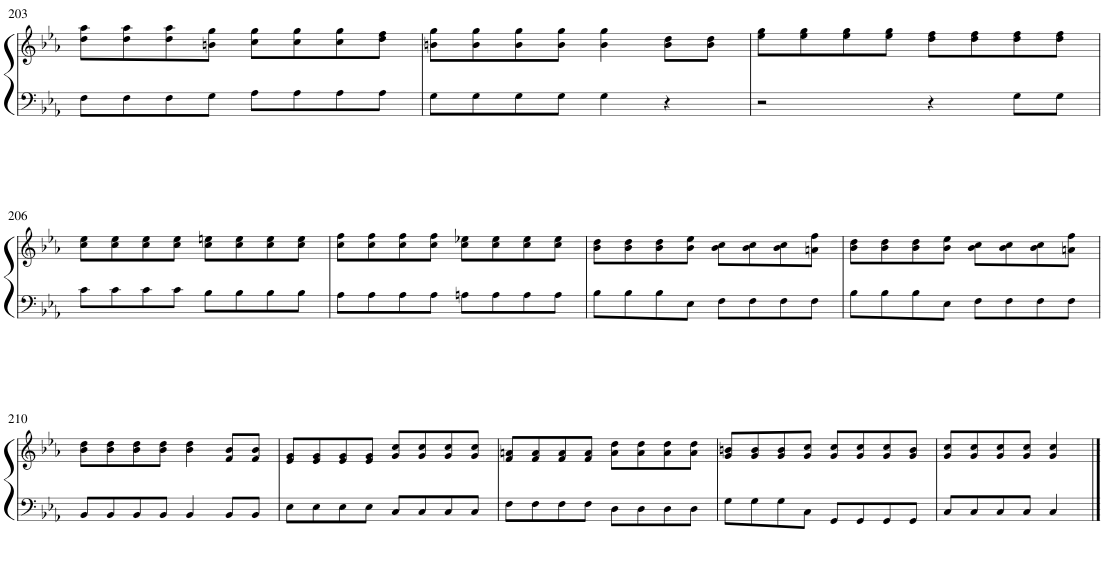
**kern	**kern
*part1	*part1
*staff2	*staff1
*I"Violoncellos	*
!!LO:PB:g=z
*clefF4	*clefG2
*k[b-e-a-]	*k[b-e-a-]
*M4/4	*M4/4
*met(c)	*met(c)
=203	=203
8F\L	8dd\ 8aa-\L
8F\	8dd\ 8aa-\
8F\	8dd\ 8aa-\
8G\J	8bn\ 8gg\J
8A-\L	8cc\ 8gg\L
8A-\	8cc\ 8gg\
8A-\	8cc\ 8gg\
8A-\J	8dd\ 8ff\J
=204	=204
8G\L	8bn\ 8gg\L
8G\	8b\ 8gg\
8G\	8b\ 8gg\
8G\J	8b\ 8gg\J
4G\	4b\ 4gg\
4r	8b\ 8dd\L
.	8b\ 8dd\J
=205	=205
2r	8ee-\ 8gg\L
.	8ee-\ 8gg\
.	8ee-\ 8gg\
.	8ee-\ 8gg\J
4r	8dd\ 8ff\L
.	8dd\ 8ff\
8G\L	8dd\ 8ff\
8G\J	8dd\ 8ff\J
!!LO:LB:g=z
=206	=206
8c\L	8cc\ 8ee-\L
8c\	8cc\ 8ee-\
8c\	8cc\ 8ee-\
8c\J	8cc\ 8ee-\J
8B-\L	8cc\ 8een\L
8B-\	8cc\ 8ee\
8B-\	8cc\ 8ee\
8B-\J	8cc\ 8ee\J
=207	=207
8A-\L	8cc\ 8ff\L
8A-\	8cc\ 8ff\
8A-\	8cc\ 8ff\
8A-\J	8cc\ 8ff\J
8An\L	8cc\ 8ee-X\L
8A\	8cc\ 8ee-\
8A\	8cc\ 8ee-\
8A\J	8cc\ 8ee-\J
=208	=208
8B-\L	8b-\ 8dd\L
8B-\	8b-\ 8dd\
8B-\	8b-\ 8dd\
8E-\J	8b-\ 8ee-\J
8F\L	8b-\ 8cc\L
8F\	8b-\ 8cc\
8F\	8b-\ 8cc\
8F\J	8an\ 8ff\J
=209	=209
8B-\L	8b-\ 8dd\L
8B-\	8b-\ 8dd\
8B-\	8b-\ 8dd\
8E-\J	8b-\ 8ee-\J
8F\L	8b-\ 8cc\L
8F\	8b-\ 8cc\
8F\	8b-\ 8cc\
8F\J	8an\ 8ff\J
!!LO:LB:g=z
=210	=210
8BB-/L	8b-\ 8dd\L
8BB-/	8b-\ 8dd\
8BB-/	8b-\ 8dd\
8BB-/J	8b-\ 8dd\J
4BB-/	4b-\ 4dd\
8BB-/L	8f/ 8b-/L
8BB-/J	8f/ 8b-/J
=211	=211
8E-\L	8e-/ 8g/L
8E-\	8e-/ 8g/
8E-\	8e-/ 8g/
8E-\J	8e-/ 8g/J
8C/L	8g/ 8cc/L
8C/	8g/ 8cc/
8C/	8g/ 8cc/
8C/J	8g/ 8cc/J
=212	=212
8F\L	8f/ 8an/L
8F\	8f/ 8a/
8F\	8f/ 8a/
8F\J	8f/ 8a/J
8D\L	8a\ 8dd\L
8D\	8a\ 8dd\
8D\	8a\ 8dd\
8D\J	8a\ 8dd\J
=213	=213
8G\L	8g/ 8bn/L
8G\	8g/ 8b/
8G\	8g/ 8b/
8C\J	8g/ 8cc/J
8GG/L	8g/ 8cc/L
8GG/	8g/ 8cc/
8GG/	8g/ 8cc/
8GG/J	8g/ 8b/J
=214	=214
8C/L	8g/ 8cc/L
8C/	8g/ 8cc/
8C/	8g/ 8cc/
8C/J	8g/ 8cc/J
4C/	4g/ 4cc/
==	==
*-	*-
